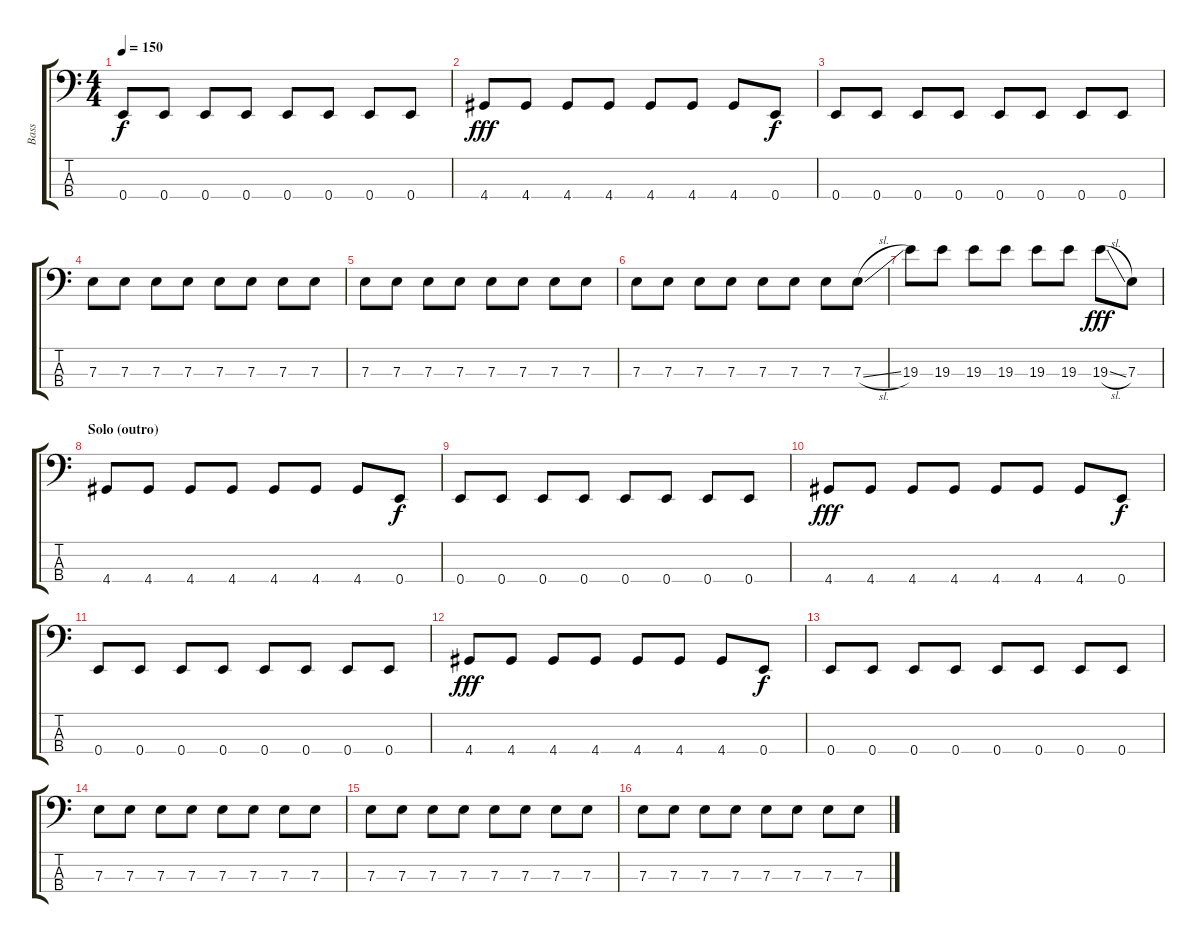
\track ("Bass" "Bass") {instrument electricbasspick}
\staff {score tabs}
\tuning (G2 D2 A1 E1) {hide}
\ts (4 4)
\tempo 150
\clef f4
\ks c
0.4.8{dy f} 0.4.8 0.4.8 0.4.8 0.4.8 0.4.8 0.4.8 0.4.8 |
4.4.8{dy fff} 4.4.8 4.4.8 4.4.8 4.4.8 4.4.8 4.4.8 0.4.8{dy f} |
0.4.8 0.4.8 0.4.8 0.4.8 0.4.8 0.4.8 0.4.8 0.4.8 |
7.3.8 7.3.8 7.3.8 7.3.8 7.3.8 7.3.8 7.3.8 7.3.8 |
7.3.8 7.3.8 7.3.8 7.3.8 7.3.8 7.3.8 7.3.8 7.3.8 |
7.3.8 7.3.8 7.3.8 7.3.8 7.3.8 7.3.8 7.3.8 7.3{sl}.8 |
19.3.8 19.3.8 19.3.8 19.3.8 19.3.8 19.3.8 19.3{sl}.8{dy fff} 7.3.8 |
\section ("" "Solo (outro)")
4.4.8 4.4.8 4.4.8 4.4.8 4.4.8 4.4.8 4.4.8 0.4.8{dy f} |
0.4.8 0.4.8 0.4.8 0.4.8 0.4.8 0.4.8 0.4.8 0.4.8 |
4.4.8{dy fff} 4.4.8 4.4.8 4.4.8 4.4.8 4.4.8 4.4.8 0.4.8{dy f} |
0.4.8 0.4.8 0.4.8 0.4.8 0.4.8 0.4.8 0.4.8 0.4.8 |
4.4.8{dy fff} 4.4.8 4.4.8 4.4.8 4.4.8 4.4.8 4.4.8 0.4.8{dy f} |
0.4.8 0.4.8 0.4.8 0.4.8 0.4.8 0.4.8 0.4.8 0.4.8 |
7.3.8 7.3.8 7.3.8 7.3.8 7.3.8 7.3.8 7.3.8 7.3.8 |
7.3.8 7.3.8 7.3.8 7.3.8 7.3.8 7.3.8 7.3.8 7.3.8 |
7.3.8 7.3.8 7.3.8 7.3.8 7.3.8 7.3.8 7.3.8 7.3.8
